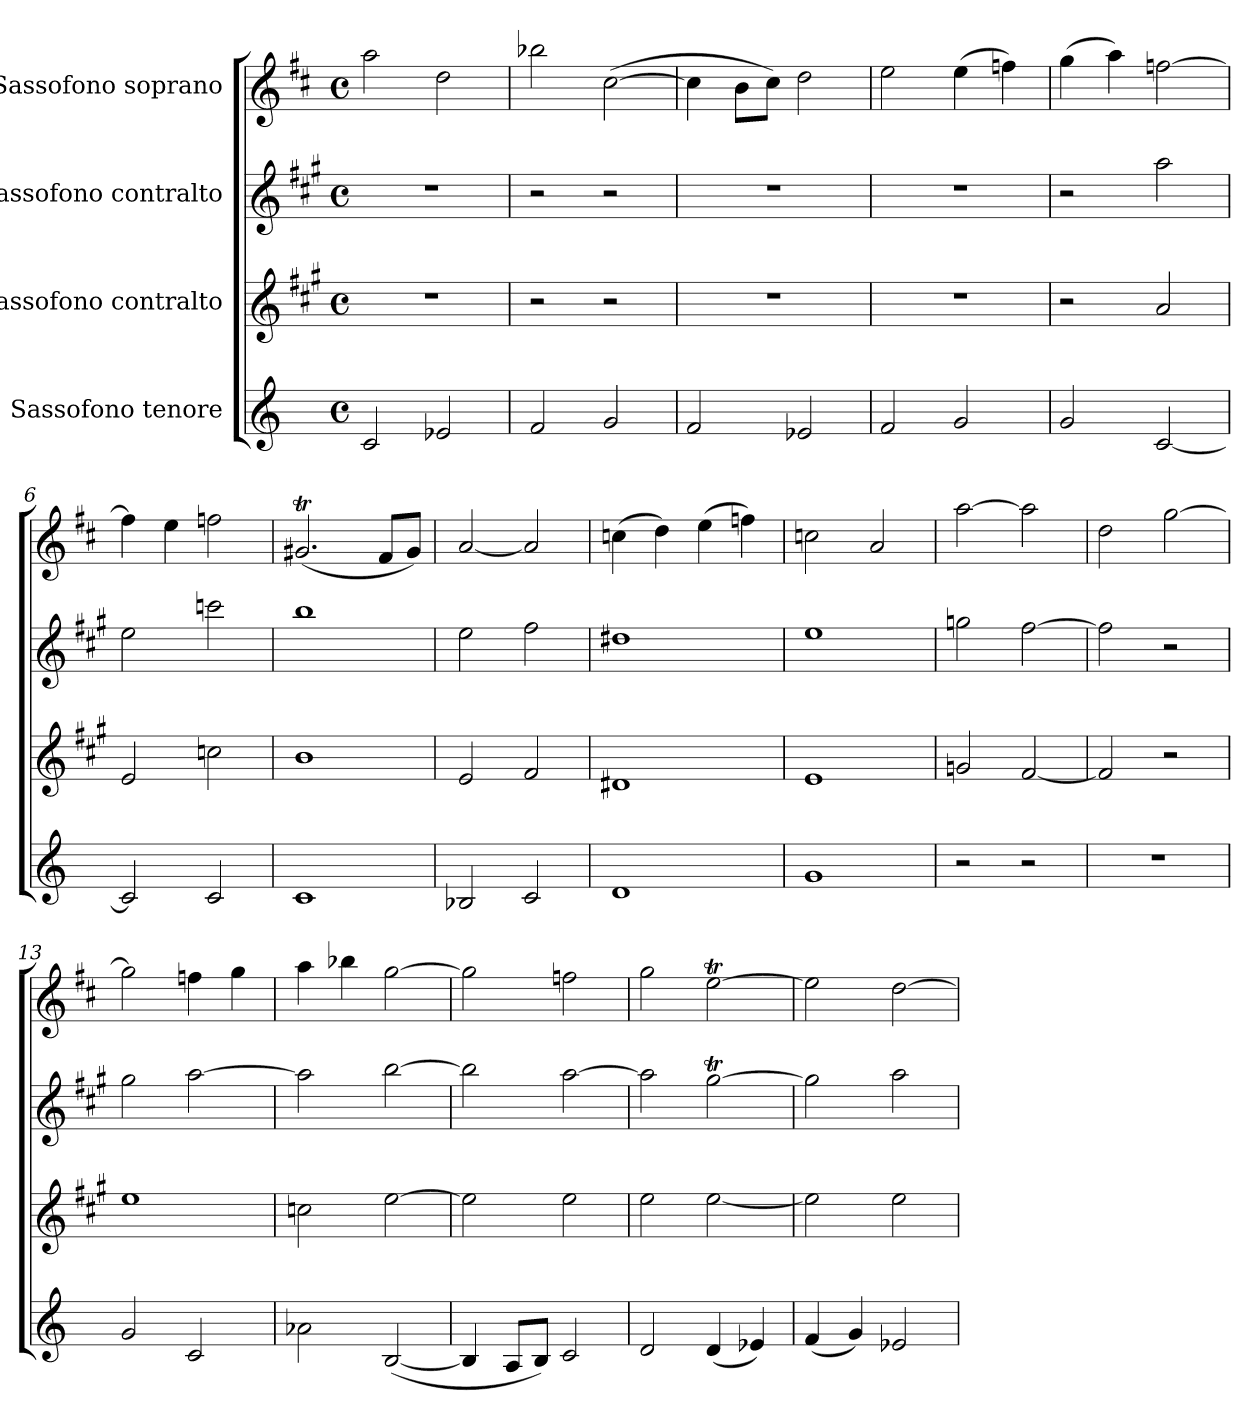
**kern	**kern	**kern	**kern
*part4	*part3	*part2	*part1
*staff4	*staff3	*staff2	*staff1
*I"Sassofono tenore	*I"Sassofono contralto	*I"Sassofono contralto	*I"Sassofono soprano
*clefG2	*clefG2	*clefG2	*clefG2
*ITrd8c14	*ITrd5c9	*ITrd5c9	*ITrd1c2
*k[]	*k[]	*k[]	*k[]
*M4/4	*M4/4	*M4/4	*M4/4
*met(c)	*met(c)	*met(c)	*met(c)
=1	=1	=1	=1
2C/	1r	1r	2gg\
2E-X/	.	.	2cc\
=2	=2	=2	=2
2F/	2r	2r	2aa-X\
2G/	2r	2r	(>[2b\
=3	=3	=3	=3
2F/	1r	1r	4b\]
.	.	.	8a\L
.	.	.	8b\J)
2E-X/	.	.	2cc\
=4	=4	=4	=4
2F/	1r	1r	2dd\
2G/	.	.	(>4dd\
.	.	.	4ee-X\)
=5	=5	=5	=5
2G/	2r	2r	(>4ff\
.	.	.	4gg\)
[2C/	2c/	2cc\	[2ee-X\
=6	=6	=6	=6
2C/]	2G/	2g\	4ee-\]
.	.	.	4dd\
2C/	2e-X\	2ee-X\	2ee-X\
=7	=7	=7	=7
1C	1d	1dd	(<2.f#Xt/
.	.	.	8e/L
.	.	.	8f#/J)
=8	=8	=8	=8
2BB-X/	2G/	2g\	[2g/
2C/	2A/	2a\	2g/]
!!LO:LB:g=z
=9	=9	=9	=9
1D	1F#X	1f#X	(>4b-X\
.	.	.	4cc\)
.	.	.	(>4dd\
.	.	.	4ee-X\)
=10	=10	=10	=10
1G	1G	1g	2b-X\
.	.	.	2g/
=11	=11	=11	=11
2r	2B-X/	2b-X\	[2gg\
2r	[2A/	[2a\	2gg\]
=12	=12	=12	=12
1r	2A/]	2a\]	2cc\
.	2r	2r	[2ff\
=13	=13	=13	=13
*	*^	*	*
2G/	1ryy	1g	2b\	2ff\]
2C/	.	.	[2cc\	4ee-X\
.	.	.	.	4ff\
=14	=14	=14	=14	=14
2A-X\	2ryy	2e-X\	2cc\]	4gg\
.	.	.	.	4aa-X\
(<[2BB/	2ryy	[2g\	[2dd\	[2ff\
=15	=15	=15	=15	=15
4BB/]	1ryy	2g\]	2dd\]	2ff\]
8AA/L	.	.	.	.
8BB/J)	.	.	.	.
2C/	.	2g\	[2cc\	2ee-X\
=16	=16	=16	=16	=16
2D/	1ryy	2g\	2cc\]	2ff\
(<4D/	.	[2g\	[2bt\	[2ddT\
4E-X/)	.	.	.	.
=17	=17	=17	=17	=17
(<4F/	2ryy	2g\]	2b\]	2dd\]
4G/)	.	.	.	.
2E-X/	2ryy	2g\	2cc\	[2cc\
*	*v	*v	*	*
=	=	=	=
*-	*-	*-	*-
